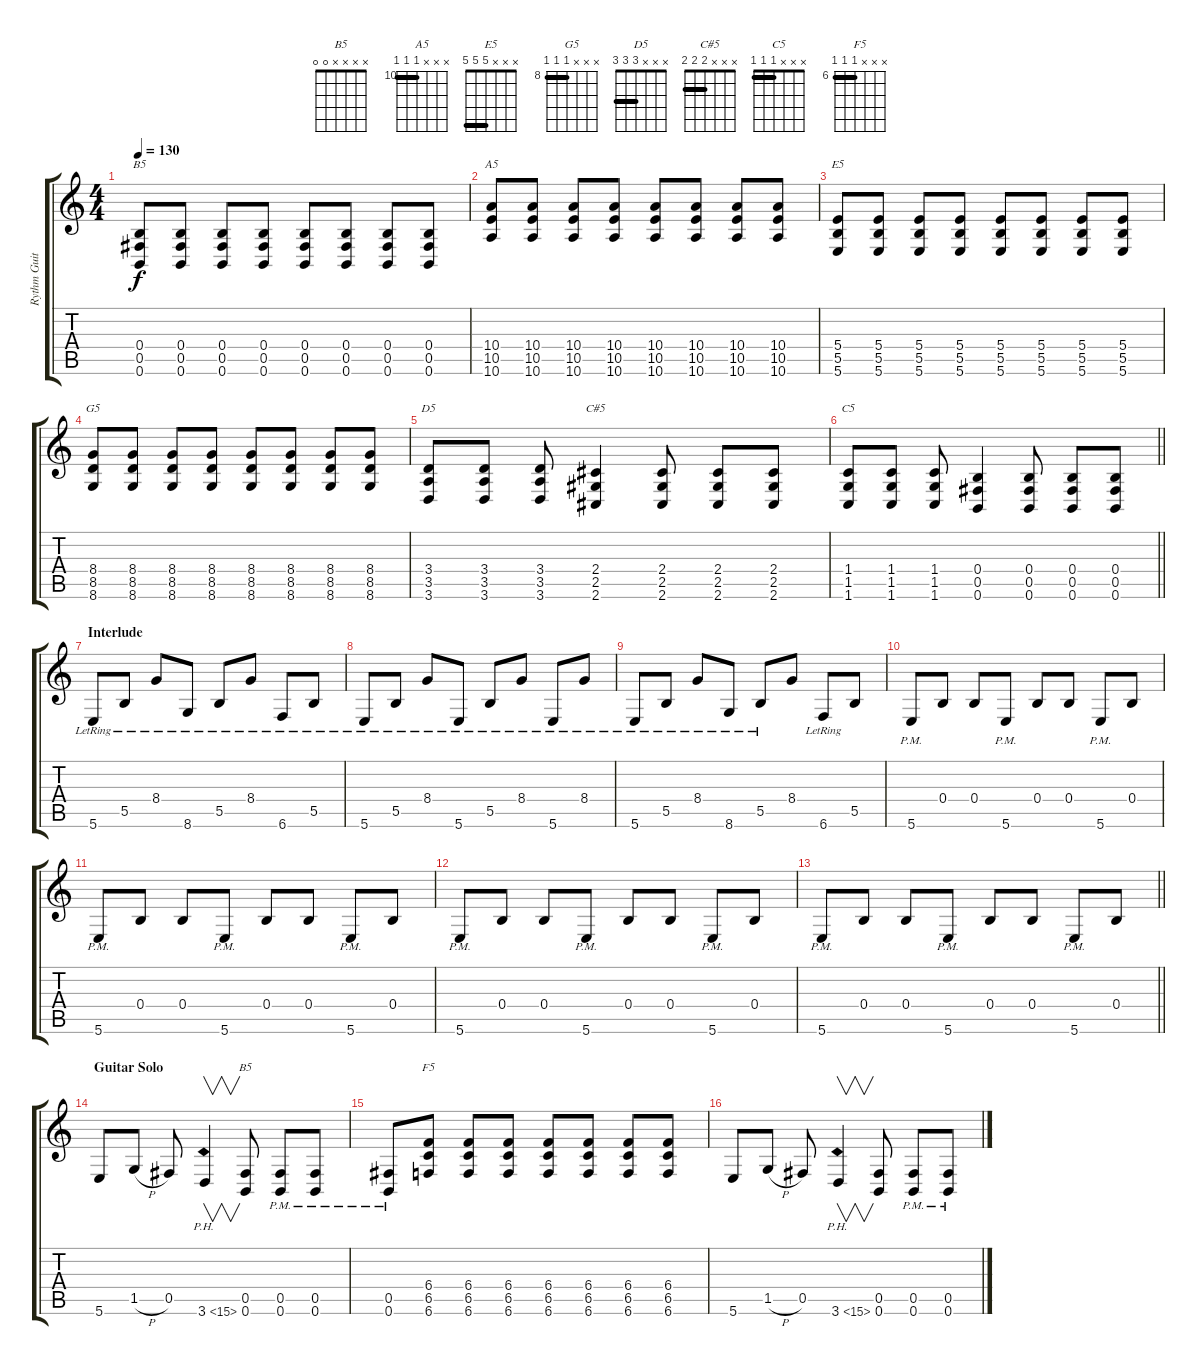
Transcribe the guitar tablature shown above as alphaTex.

\track ("Rythm Guitar" "Rythm Guit") {instrument overdrivenguitar}
\staff {score tabs}
\tuning (Db4 Ab3 E3 B2 Gb2 B1) {hide}
\chord ("B5" x x x 0 0 0)
\chord ("A5" x x x 10 10 10) {firstfret 10 barre 10}
\chord ("E5" x x x 5 5 5) {barre 5}
\chord ("G5" x x x 8 8 8) {firstfret 8 barre 8}
\chord ("D5" x x x 3 3 3) {barre 3}
\chord ("C#5" x x x 2 2 2) {barre 2}
\chord ("C5" x x x 1 1 1) {barre 1}
\chord ("B5" x x x x 0 0)
\chord ("F5" x x x 6 6 6) {firstfret 6 barre 6}
\ts (4 4)
\tempo 130
\clef g2
\ks c
(0.4 0.5 0.6).8{ch "B5" dy f} (0.4 0.5 0.6).8 (0.4 0.5 0.6).8 (0.4 0.5 0.6).8 (0.4 0.5 0.6).8 (0.4 0.5 0.6).8 (0.4 0.5 0.6).8 (0.4 0.5 0.6).8 |
(10.4 10.5 10.6).8{ch "A5"} (10.4 10.5 10.6).8 (10.4 10.5 10.6).8 (10.4 10.5 10.6).8 (10.4 10.5 10.6).8 (10.4 10.5 10.6).8 (10.4 10.5 10.6).8 (10.4 10.5 10.6).8 |
(5.4 5.5 5.6).8{ch "E5"} (5.4 5.5 5.6).8 (5.4 5.5 5.6).8 (5.4 5.5 5.6).8 (5.4 5.5 5.6).8 (5.4 5.5 5.6).8 (5.4 5.5 5.6).8 (5.4 5.5 5.6).8 |
(8.4 8.5 8.6).8{ch "G5"} (8.4 8.5 8.6).8 (8.4 8.5 8.6).8 (8.4 8.5 8.6).8 (8.4 8.5 8.6).8 (8.4 8.5 8.6).8 (8.4 8.5 8.6).8 (8.4 8.5 8.6).8 |
(3.4 3.5 3.6).8{ch "D5"} (3.4 3.5 3.6).8 (3.4 3.5 3.6).8 (2.4 2.5 2.6).4{ch "C#5"} (2.4 2.5 2.6).8 (2.4 2.5 2.6).8 (2.4 2.5 2.6).8 |
\barLineRight lightlight
(1.4 1.5 1.6).8{ch "C5"} (1.4 1.5 1.6).8 (1.4 1.5 1.6).8 (0.4 0.5 0.6).4 (0.4 0.5 0.6).8 (0.4 0.5 0.6).8 (0.4 0.5 0.6).8 |
\section ("" "Interlude")
5.6{lr}.8 5.5{lr}.8 8.4{lr}.8 8.6{lr}.8 5.5{lr}.8 8.4{lr}.8 6.6{lr}.8 5.5{lr}.8 |
5.6{lr}.8 5.5{lr}.8 8.4{lr}.8 5.6{lr}.8 5.5{lr}.8 8.4{lr}.8 5.6{lr}.8 8.4{lr}.8 |
5.6{lr}.8 5.5{lr}.8 8.4{lr}.8 8.6{lr}.8 5.5{lr}.8 8.4.8 6.6{lr}.8 5.5.8 |
5.6{pm}.8 0.4.8 0.4.8 5.6{pm}.8 0.4.8 0.4.8 5.6{pm}.8 0.4.8 |
5.6{pm}.8 0.4.8 0.4.8 5.6{pm}.8 0.4.8 0.4.8 5.6{pm}.8 0.4.8 |
5.6{pm}.8 0.4.8 0.4.8 5.6{pm}.8 0.4.8 0.4.8 5.6{pm}.8 0.4.8 |
\barLineRight lightlight
5.6{pm}.8 0.4.8 0.4.8 5.6{pm}.8 0.4.8 0.4.8 5.6{pm}.8 0.4.8 |
\section ("" "Guitar Solo")
5.6.8 1.5{h}.8 0.5.8 3.6{ph 12}.4{v} (0.5 0.6).8{ch "B5"} (0.5{pm} 0.6{pm}).8 (0.5{pm} 0.6{pm}).8 |
(0.5{pm} 0.6).8 (6.4 6.5 6.6).8{ch "F5"} (6.4 6.5 6.6).8 (6.4 6.5 6.6).8 (6.4 6.5 6.6).8 (6.4 6.5 6.6).8 (6.4 6.5 6.6).8 (6.4 6.5 6.6).8 |
5.6.8 1.5{h}.8 0.5.8 3.6{ph 12}.4{v} (0.5 0.6).8 (0.5{pm} 0.6{pm}).8 (0.5{pm} 0.6{pm}).8
